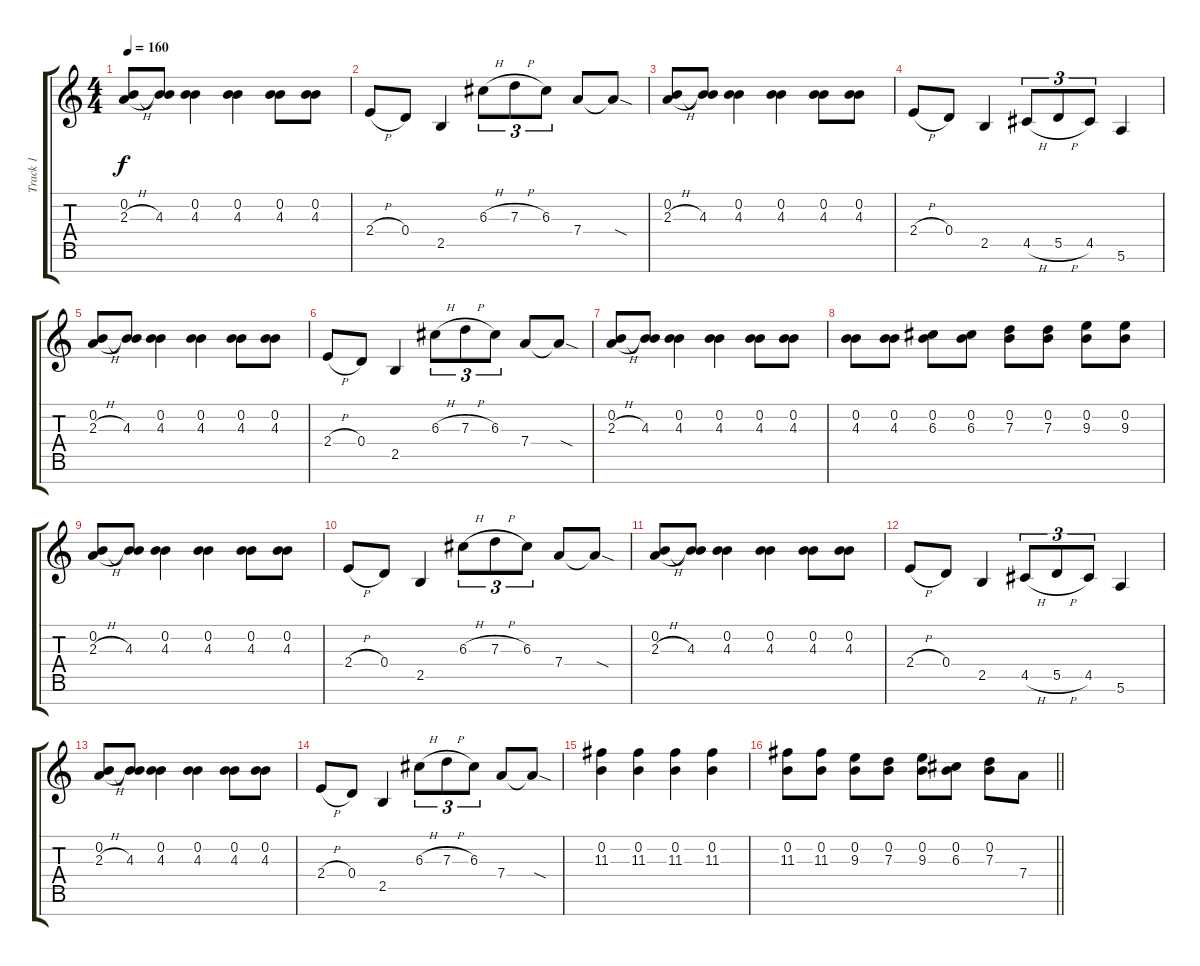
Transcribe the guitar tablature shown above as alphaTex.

\track ("Track 1" "Track 1") {instrument distortionguitar}
\staff {score tabs}
\tuning (E4 B3 G3 D3 A2 E2 B1) {hide}
\ts (4 4)
\tempo 160
\clef g2
\ks c
(0.2 2.3{h}).8{dy f} (0.2{t} 4.3).8 (0.2 4.3).4 (0.2 4.3).4 (0.2 4.3).8 (0.2 4.3).8 |
2.4{h}.8 0.4.8 2.5.4 6.3{h}.8{tu (3 2)} 7.3{h}.8{tu (3 2)} 6.3.8{tu (3 2)} 7.4.8 7.4{sod t}.8 |
(0.2 2.3{h}).8 (0.2{t} 4.3).8 (0.2 4.3).4 (0.2 4.3).4 (0.2 4.3).8 (0.2 4.3).8 |
2.4{h}.8 0.4.8 2.5.4 4.5{h}.8{tu (3 2)} 5.5{h}.8{tu (3 2)} 4.5.8{tu (3 2)} 5.6.4 |
(0.2 2.3{h}).8 (0.2{t} 4.3).8 (0.2 4.3).4 (0.2 4.3).4 (0.2 4.3).8 (0.2 4.3).8 |
2.4{h}.8 0.4.8 2.5.4 6.3{h}.8{tu (3 2)} 7.3{h}.8{tu (3 2)} 6.3.8{tu (3 2)} 7.4.8 7.4{sod t}.8 |
(0.2 2.3{h}).8 (0.2{t} 4.3).8 (0.2 4.3).4 (0.2 4.3).4 (0.2 4.3).8 (0.2 4.3).8 |
(0.2 4.3).8 (0.2 4.3).8 (0.2 6.3).8 (0.2 6.3).8 (0.2 7.3).8 (0.2 7.3).8 (0.2 9.3).8 (0.2 9.3).8 |
(0.2 2.3{h}).8 (0.2{t} 4.3).8 (0.2 4.3).4 (0.2 4.3).4 (0.2 4.3).8 (0.2 4.3).8 |
2.4{h}.8 0.4.8 2.5.4 6.3{h}.8{tu (3 2)} 7.3{h}.8{tu (3 2)} 6.3.8{tu (3 2)} 7.4.8 7.4{sod t}.8 |
(0.2 2.3{h}).8 (0.2{t} 4.3).8 (0.2 4.3).4 (0.2 4.3).4 (0.2 4.3).8 (0.2 4.3).8 |
2.4{h}.8 0.4.8 2.5.4 4.5{h}.8{tu (3 2)} 5.5{h}.8{tu (3 2)} 4.5.8{tu (3 2)} 5.6.4 |
(0.2 2.3{h}).8 (0.2{t} 4.3).8 (0.2 4.3).4 (0.2 4.3).4 (0.2 4.3).8 (0.2 4.3).8 |
2.4{h}.8 0.4.8 2.5.4 6.3{h}.8{tu (3 2)} 7.3{h}.8{tu (3 2)} 6.3.8{tu (3 2)} 7.4.8 7.4{sod t}.8 |
(0.2 11.3).4 (0.2 11.3).4 (0.2 11.3).4 (0.2 11.3).4 |
\barLineRight lightlight
(0.2 11.3).8 (0.2 11.3).8 (0.2 9.3).8 (0.2 7.3).8 (0.2 9.3).8 (0.2 6.3).8 (0.2 7.3).8 7.4.8
